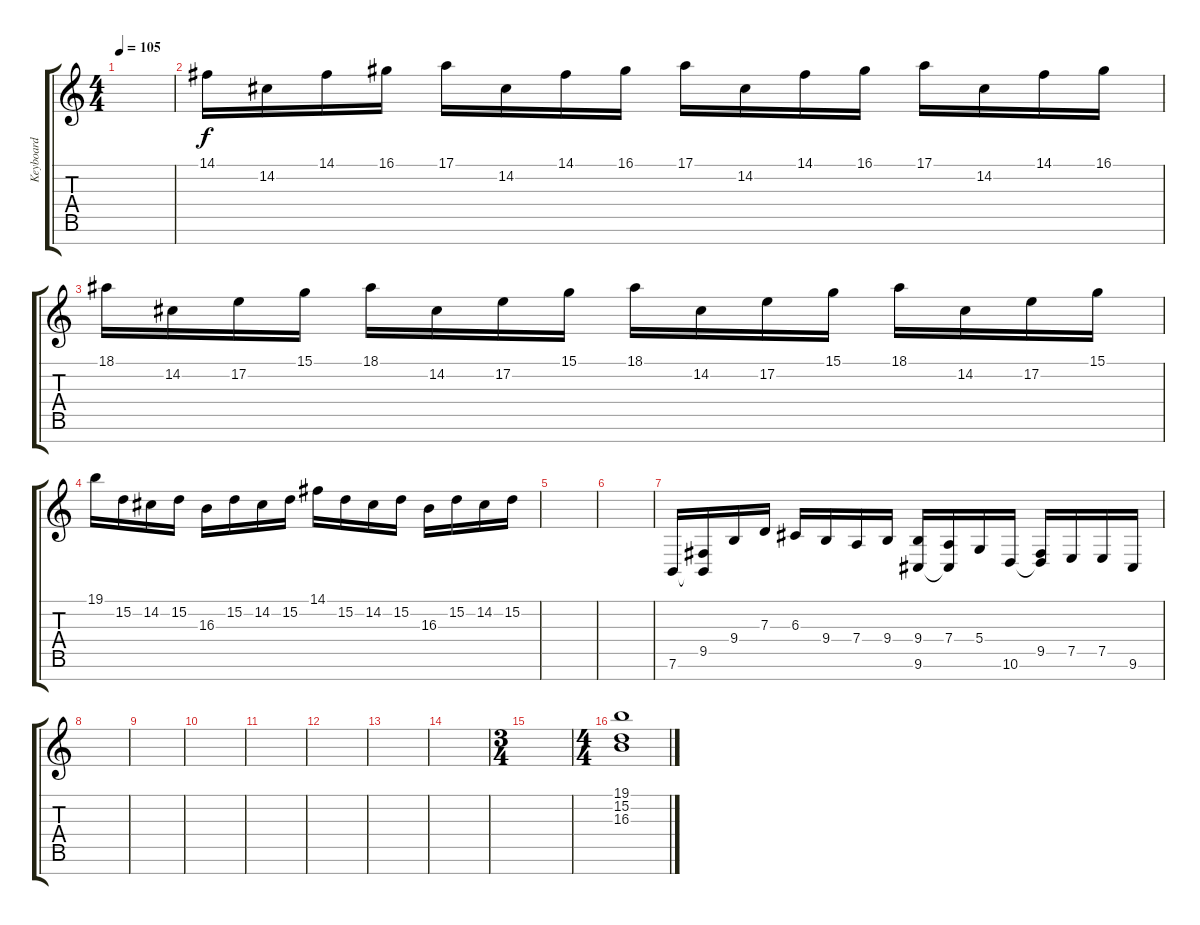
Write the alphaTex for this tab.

\track ("Keyboard" "Keyboard") {instrument acousticgrandpiano}
\staff {score tabs}
\tuning (E4 B3 G3 D3 A2 E2 B1) {hide}
\ts (4 4)
\tempo 105
\clef g2
\ks c
|
14.1.16{volume 8} 14.2.16 14.1.16 16.1.16 17.1.16 14.2.16 14.1.16 16.1.16 17.1.16 14.2.16 14.1.16 16.1.16 17.1.16 14.2.16 14.1.16 16.1.16 |
18.1.16 14.2.16 17.2.16 15.1.16 18.1.16 14.2.16 17.2.16 15.1.16 18.1.16 14.2.16 17.2.16 15.1.16 18.1.16 14.2.16 17.2.16 15.1.16 |
19.1.16 15.2.16 14.2.16 15.2.16 16.3.16 15.2.16 14.2.16 15.2.16 14.1.16 15.2.16 14.2.16 15.2.16 16.3.16 15.2.16 14.2.16 15.2.16 |
|
|
7.6.16 (9.5 7.6{t}).16 9.4.16 7.3.16 6.3.16 9.4.16 7.4.16 9.4.16 (9.4 9.6).16 (7.4 9.6{t}).16 5.4.16 10.6.16 (9.5 10.6{t}).16 7.5.16 7.5.16 9.6.16 |
|
|
|
|
|
|
|
\ts (3 4)
|
\ts (4 4)
(19.1 15.2 16.3).1
